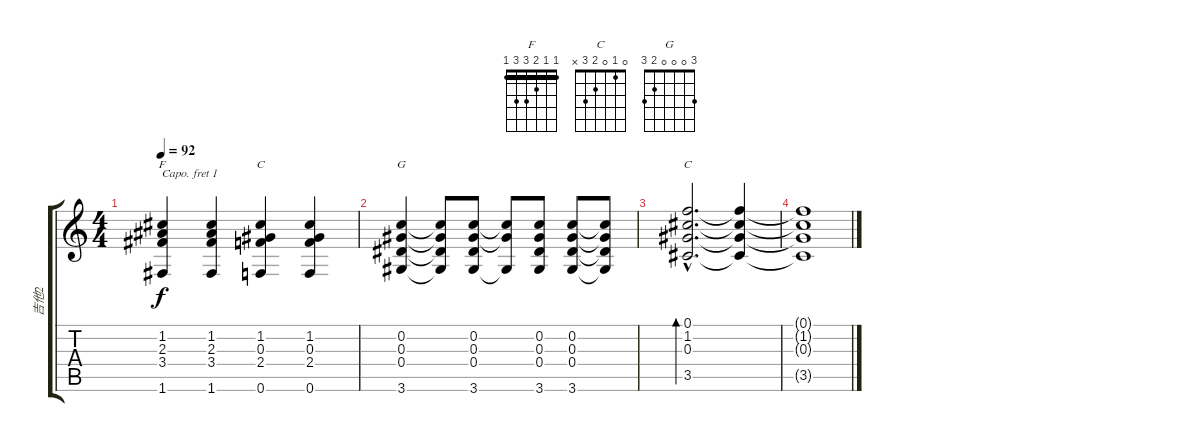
\track ("吉他2" "吉他2") {instrument acousticguitarsteel}
\staff {score tabs}
\capo 1
\tuning (E4 B3 G3 D3 A2 E2) {hide}
\chord ("F" 1 1 2 3 3 1) {barre 1}
\chord ("C" 0 1 0 2 3 0)
\chord ("G" 3 0 0 0 2 3)
\chord ("C" 0 1 0 2 3 x)
\ts (4 4)
\tempo 92
\clef g2
\ks c
(1.2 2.3 3.4 1.6).4{ch "F" dy f} (1.2 2.3 3.4 1.6).4 (1.2 0.3 2.4 0.6).4{ch "C"} (1.2 0.3 2.4 0.6).4 |
(0.2 0.3 0.4 3.6).4{ch "G"} (0.2{t} 0.3{t} 0.4{t} 3.6{t}).8 (0.2 0.3 0.4 3.6).8 (0.2{t} 0.3{t} 3.6{t}).8 (0.2 0.3 0.4 3.6).8 (0.2 0.3 0.4 3.6).8 (0.2{t} 0.3{t} 0.4{t} 3.6{t}).8 |
(0.1{hac} 1.2{hac} 0.3{hac} 3.5{hac}).2{d bd 60 ch "C"} (0.1{t} 1.2{t} 0.3{t} 3.5{t}).4 |
(0.1{t} 1.2{t} 0.3{t} 3.5{t}).1
